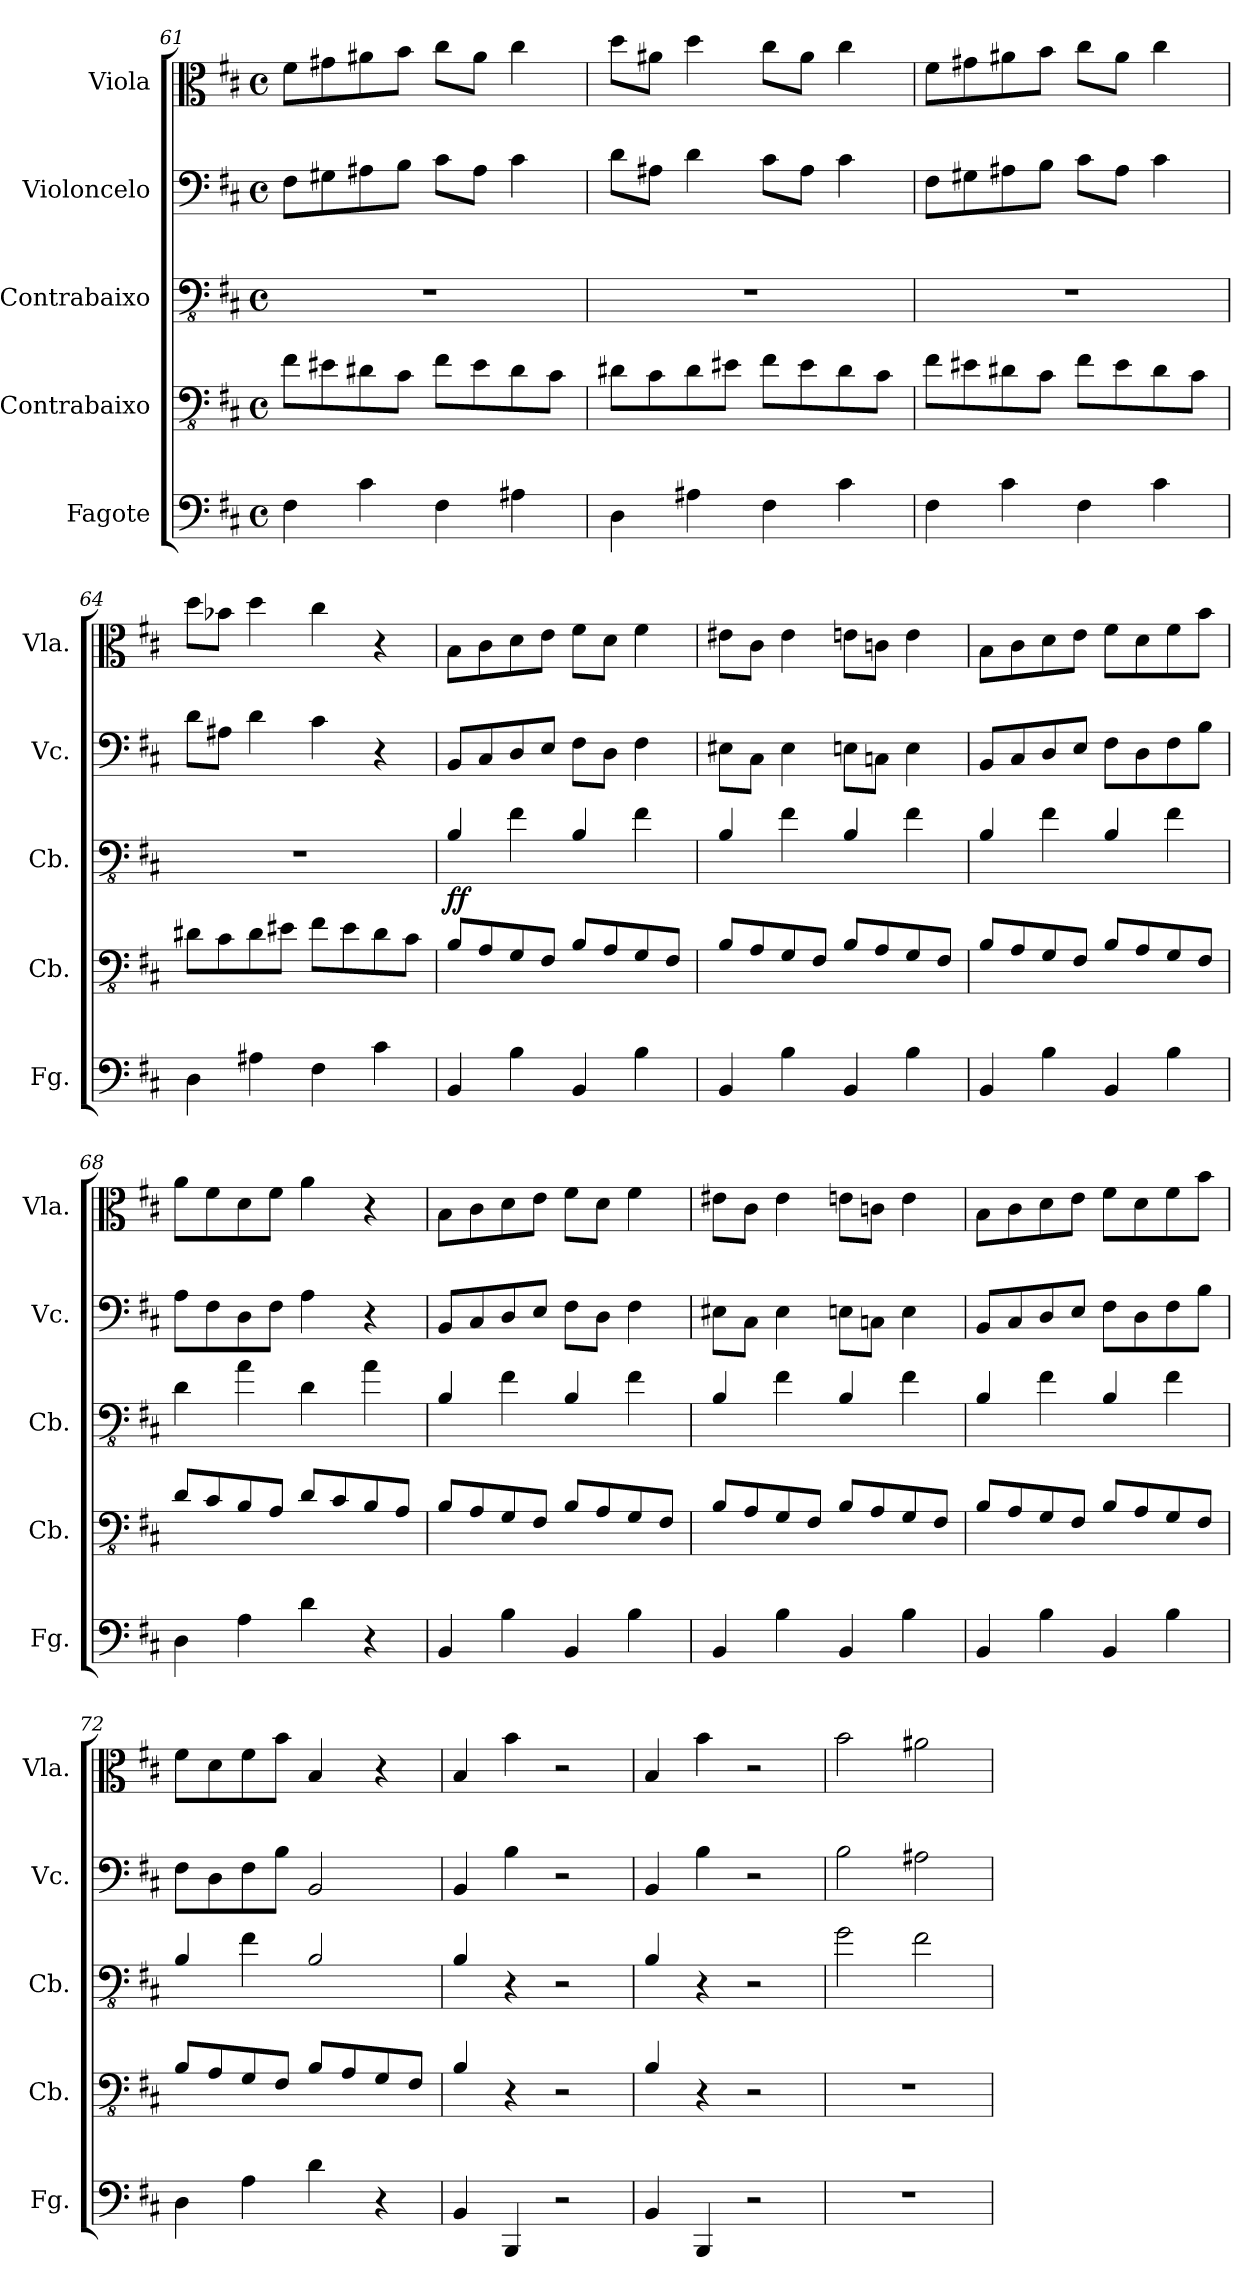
**kern	**kern	**kern	**dynam	**kern	**kern
*part5	*part4	*part3	*part3	*part2	*part1
*staff5	*staff4	*staff3	*staff3	*staff2	*staff1
*I"Fagote	*I"Contrabaixo	*I"Contrabaixo	*	*I"Violoncelo	*I"Viola
*I'Fg.	*I'Cb.	*I'Cb.	*	*I'Vc.	*I'Vla.
!!LO:PB:g=z
*clefF4	*clefFv4	*clefFv4	*	*clefF4	*clefC3
*	*ITrd7c12	*ITrd7c12	*	*	*
*k[f#c#]	*k[f#c#]	*k[f#c#]	*	*k[f#c#]	*k[f#c#]
*M4/4	*M4/4	*M4/4	*	*M4/4	*M4/4
*met(c)	*met(c)	*met(c)	*	*met(c)	*met(c)
=61	=61	=61	=61	=61	=61
4F#\	8FF#\L	1r	.	8F#\L	8f#\L
.	8EE#X\	.	.	8G#X\	8g#X\
4c#\	8DD#X\	.	.	8A#X\	8a#X\
.	8CC#\J	.	.	8B\J	8b\J
4F#\	8FF#\L	.	.	8c#\L	8cc#\L
.	8EE#\	.	.	8A#\J	8a#\J
4A#X\	8DD#\	.	.	4c#\	4cc#\
.	8CC#\J	.	.	.	.
=62	=62	=62	=62	=62	=62
4D\	8DD#X\L	1r	.	8d\L	8dd\L
.	8CC#\	.	.	8A#X\J	8a#X\J
4A#X\	8DD#\	.	.	4d\	4dd\
.	8EE#X\J	.	.	.	.
4F#\	8FF#\L	.	.	8c#\L	8cc#\L
.	8EE#\	.	.	8A#\J	8a#\J
4c#\	8DD#\	.	.	4c#\	4cc#\
.	8CC#\J	.	.	.	.
=63	=63	=63	=63	=63	=63
4F#\	8FF#\L	1r	.	8F#\L	8f#\L
.	8EE#X\	.	.	8G#X\	8g#X\
4c#\	8DD#X\	.	.	8A#X\	8a#X\
.	8CC#\J	.	.	8B\J	8b\J
4F#\	8FF#\L	.	.	8c#\L	8cc#\L
.	8EE#\	.	.	8A#\J	8a#\J
4c#\	8DD#\	.	.	4c#\	4cc#\
.	8CC#\J	.	.	.	.
=64	=64	=64	=64	=64	=64
4D\	8DD#X\L	1r	.	8d\L	8dd\L
.	8CC#\	.	.	8A#X\J	8b-X\J
4A#X\	8DD#\	.	.	4d\	4dd\
.	8EE#X\J	.	.	.	.
4F#\	8FF#\L	.	.	4c#\	4cc#\
.	8EE#\	.	.	.	.
4c#\	8DD#\	.	.	4r	4r
.	8CC#\J	.	.	.	.
!!LO:LB:g=z
=65	=65	=65	=65	=65	=65
!	!	!	!LO:DY:b	!	!
4BB/	8BBB/L	4BBB/	ff	8BB/L	8B\L
.	8AAA/	.	.	8C#/	8c#\
4B\	8GGG/	4FF#\	.	8D/	8d\
.	8FFF#/J	.	.	8E/J	8e\J
4BB/	8BBB/L	4BBB/	.	8F#\L	8f#\L
.	8AAA/	.	.	8D\J	8d\J
4B\	8GGG/	4FF#\	.	4F#\	4f#\
.	8FFF#/J	.	.	.	.
=66	=66	=66	=66	=66	=66
4BB/	8BBB/L	4BBB/	.	8E#X\L	8e#X\L
.	8AAA/	.	.	8C#\J	8c#\J
4B\	8GGG/	4FF#\	.	4E#\	4e#\
.	8FFF#/J	.	.	.	.
4BB/	8BBB/L	4BBB/	.	8En\L	8en\L
.	8AAA/	.	.	8Cn\J	8cn\J
4B\	8GGG/	4FF#\	.	4E\	4e\
.	8FFF#/J	.	.	.	.
=67	=67	=67	=67	=67	=67
4BB/	8BBB/L	4BBB/	.	8BB/L	8B\L
.	8AAA/	.	.	8C#/	8c#\
4B\	8GGG/	4FF#\	.	8D/	8d\
.	8FFF#/J	.	.	8E/J	8e\J
4BB/	8BBB/L	4BBB/	.	8F#\L	8f#\L
.	8AAA/	.	.	8D\	8d\
4B\	8GGG/	4FF#\	.	8F#\	8f#\
.	8FFF#/J	.	.	8B\J	8b\J
=68	=68	=68	=68	=68	=68
4D\	8DD/L	4DD\	.	8A\L	8a\L
.	8CC#/	.	.	8F#\	8f#\
4A\	8BBB/	4AA\	.	8D\	8d\
.	8AAA/J	.	.	8F#\J	8f#\J
4d\	8DD/L	4DD\	.	4A\	4a\
.	8CC#/	.	.	.	.
4r	8BBB/	4AA\	.	4r	4r
.	8AAA/J	.	.	.	.
=69	=69	=69	=69	=69	=69
4BB/	8BBB/L	4BBB/	.	8BB/L	8B\L
.	8AAA/	.	.	8C#/	8c#\
4B\	8GGG/	4FF#\	.	8D/	8d\
.	8FFF#/J	.	.	8E/J	8e\J
4BB/	8BBB/L	4BBB/	.	8F#\L	8f#\L
.	8AAA/	.	.	8D\J	8d\J
4B\	8GGG/	4FF#\	.	4F#\	4f#\
.	8FFF#/J	.	.	.	.
!!LO:PB:g=z
=70	=70	=70	=70	=70	=70
4BB/	8BBB/L	4BBB/	.	8E#X\L	8e#X\L
.	8AAA/	.	.	8C#\J	8c#\J
4B\	8GGG/	4FF#\	.	4E#\	4e#\
.	8FFF#/J	.	.	.	.
4BB/	8BBB/L	4BBB/	.	8En\L	8en\L
.	8AAA/	.	.	8Cn\J	8cn\J
4B\	8GGG/	4FF#\	.	4E\	4e\
.	8FFF#/J	.	.	.	.
=71	=71	=71	=71	=71	=71
4BB/	8BBB/L	4BBB/	.	8BB/L	8B\L
.	8AAA/	.	.	8C#/	8c#\
4B\	8GGG/	4FF#\	.	8D/	8d\
.	8FFF#/J	.	.	8E/J	8e\J
4BB/	8BBB/L	4BBB/	.	8F#\L	8f#\L
.	8AAA/	.	.	8D\	8d\
4B\	8GGG/	4FF#\	.	8F#\	8f#\
.	8FFF#/J	.	.	8B\J	8b\J
=72	=72	=72	=72	=72	=72
4D\	8BBB/L	4BBB/	.	8F#\L	8f#\L
.	8AAA/	.	.	8D\	8d\
4A\	8GGG/	4FF#\	.	8F#\	8f#\
.	8FFF#/J	.	.	8B\J	8b\J
4d\	8BBB/L	2BBB/	.	2BB/	4B/
.	8AAA/	.	.	.	.
4r	8GGG/	.	.	.	4r
.	8FFF#/J	.	.	.	.
=73	=73	=73	=73	=73	=73
4BB/	4BBB/	4BBB/	.	4BB/	4B/
4BBB/	4r	4r	.	4B\	4b\
2r	2r	2r	.	2r	2r
=74	=74	=74	=74	=74	=74
4BB/	4BBB/	4BBB/	.	4BB/	4B/
4BBB/	4r	4r	.	4B\	4b\
2r	2r	2r	.	2r	2r
=75	=75	=75	=75	=75	=75
1r	1r	2GG\	.	2B\	2b\
.	.	2FF#\	.	2A#X\	2a#X\
=	=	=	=	=	=
*-	*-	*-	*-	*-	*-
